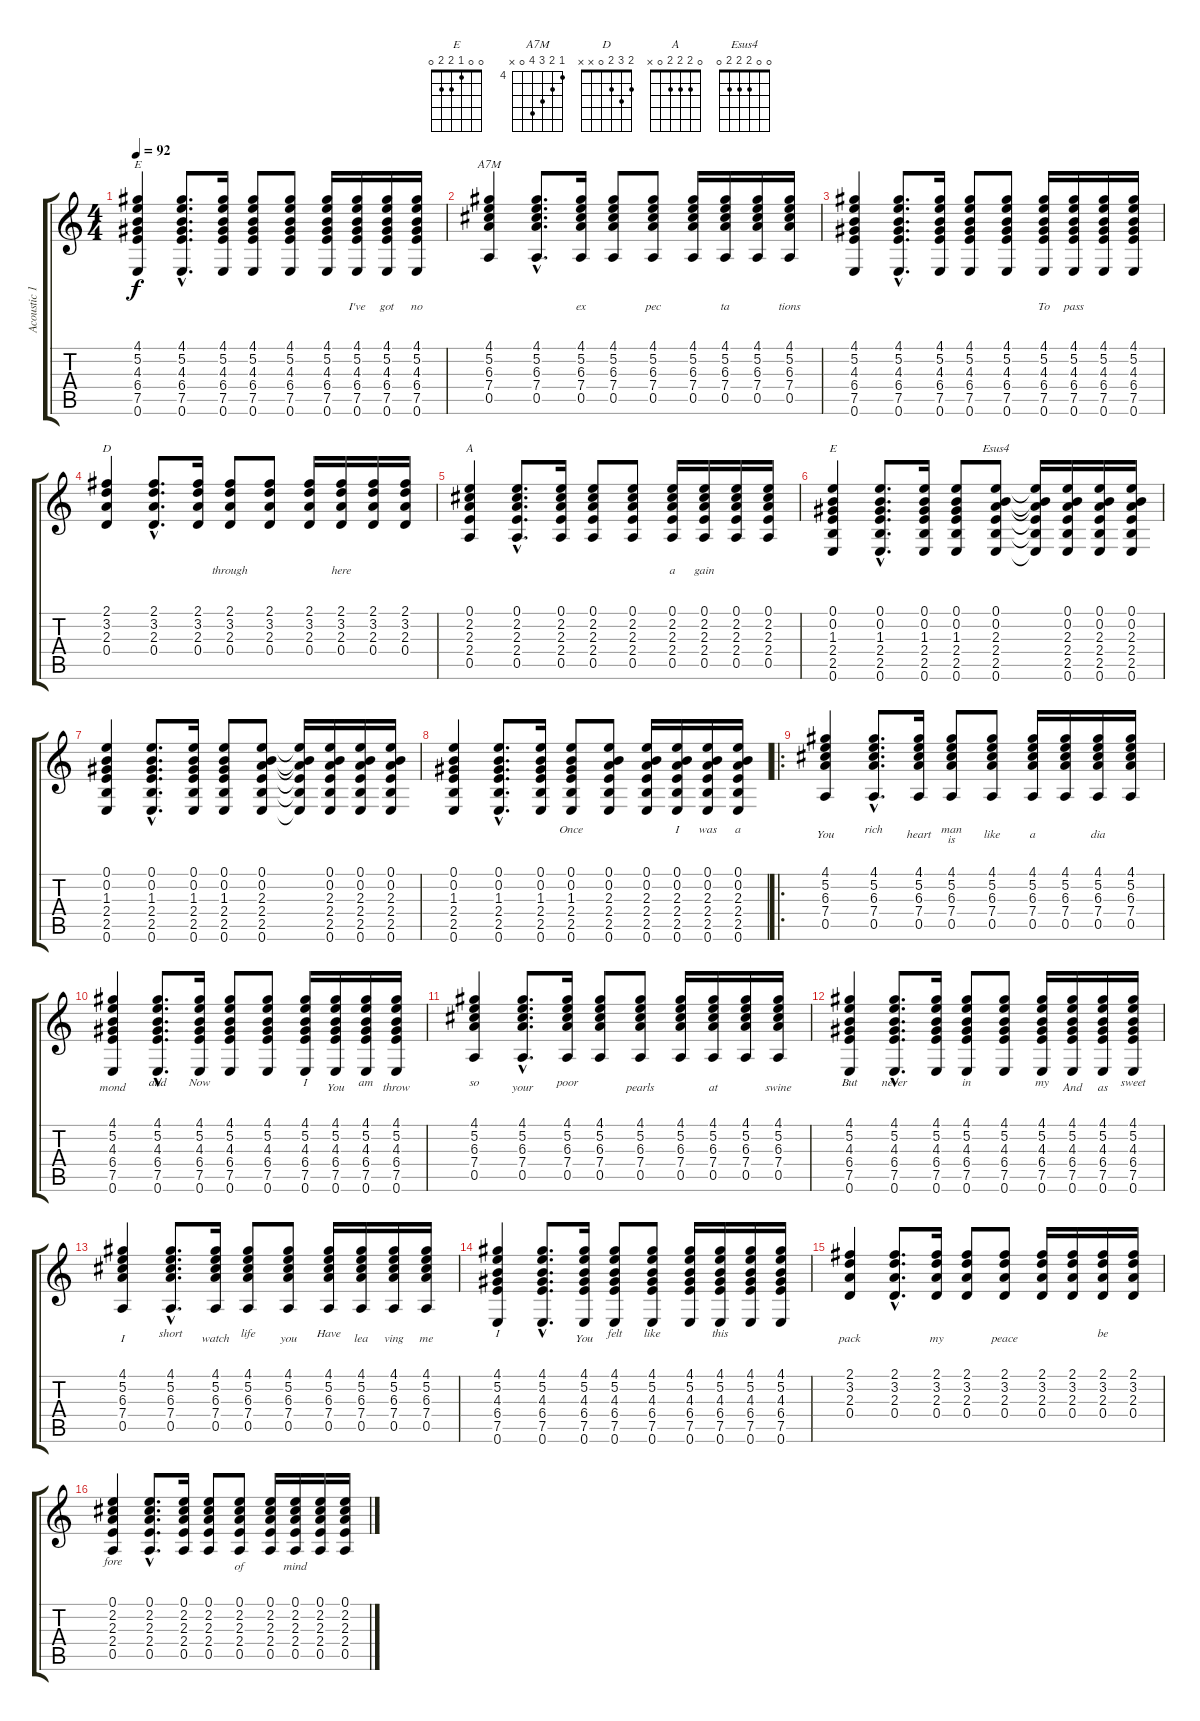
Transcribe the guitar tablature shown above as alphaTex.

\track ("Acoustic 12 string" "Acoustic 1") {instrument acousticguitarsteel}
\staff {score tabs}
\tuning (E4 B3 G3 D3 A2 E2) {hide}
\chord ("E" 4 5 4 6 7 0) {firstfret 4 barre 4}
\chord ("A7M" 4 5 6 7 0 x) {firstfret 4}
\chord ("D" 2 3 2 0 x x)
\chord ("A" 0 2 2 2 0 x)
\chord ("E" 0 0 1 2 2 0)
\chord ("Esus4" 0 0 2 2 2 0)
\ts (4 4)
\tempo 92
\clef g2
\ks c
(4.1 5.2 4.3 6.4 7.5 0.6).4{ch "E" lyrics (0 "") lyrics (1 "") lyrics (2 "") lyrics (3 "") lyrics (4 "") dy f} (4.1{hac} 5.2{hac} 4.3{hac} 6.4{hac} 7.5{hac} 0.6{hac}).8{d lyrics (0 "") lyrics (1 "") lyrics (2 "") lyrics (3 "") lyrics (4 "")} (4.1 5.2 4.3 6.4 7.5 0.6).16{lyrics (0 "") lyrics (1 "") lyrics (2 "") lyrics (3 "") lyrics (4 "")} (4.1 5.2 4.3 6.4 7.5 0.6).8{lyrics (0 "") lyrics (1 "") lyrics (2 "") lyrics (3 "") lyrics (4 "")} (4.1 5.2 4.3 6.4 7.5 0.6).8{lyrics (0 "") lyrics (1 "") lyrics (2 "") lyrics (3 "") lyrics (4 "")} (4.1 5.2 4.3 6.4 7.5 0.6).16{lyrics (0 "") lyrics (1 "") lyrics (2 "") lyrics (3 "") lyrics (4 "")} (4.1 5.2 4.3 6.4 7.5 0.6).16{lyrics (0 "I've") lyrics (1 "") lyrics (2 "") lyrics (3 "") lyrics (4 "")} (4.1 5.2 4.3 6.4 7.5 0.6).16{lyrics (0 "got") lyrics (1 "") lyrics (2 "") lyrics (3 "") lyrics (4 "")} (4.1 5.2 4.3 6.4 7.5 0.6).16{lyrics (0 "no") lyrics (1 "") lyrics (2 "") lyrics (3 "") lyrics (4 "")} |
(4.1 5.2 6.3 7.4 0.5).4{ch "A7M" lyrics (0 "") lyrics (1 "") lyrics (2 "") lyrics (3 "") lyrics (4 "")} (4.1{hac} 5.2{hac} 6.3{hac} 7.4{hac} 0.5{hac}).8{d lyrics (0 "") lyrics (1 "") lyrics (2 "") lyrics (3 "") lyrics (4 "")} (4.1 5.2 6.3 7.4 0.5).16{lyrics (0 "ex") lyrics (1 "") lyrics (2 "") lyrics (3 "") lyrics (4 "")} (4.1 5.2 6.3 7.4 0.5).8{lyrics (0 "") lyrics (1 "") lyrics (2 "") lyrics (3 "") lyrics (4 "")} (4.1 5.2 6.3 7.4 0.5).8{lyrics (0 "pec") lyrics (1 "") lyrics (2 "") lyrics (3 "") lyrics (4 "")} (4.1 5.2 6.3 7.4 0.5).16{lyrics (0 "") lyrics (1 "") lyrics (2 "") lyrics (3 "") lyrics (4 "")} (4.1 5.2 6.3 7.4 0.5).16{lyrics (0 "ta") lyrics (1 "") lyrics (2 "") lyrics (3 "") lyrics (4 "")} (4.1 5.2 6.3 7.4 0.5).16{lyrics (0 "") lyrics (1 "") lyrics (2 "") lyrics (3 "") lyrics (4 "")} (4.1 5.2 6.3 7.4 0.5).16{lyrics (0 "tions") lyrics (1 "") lyrics (2 "") lyrics (3 "") lyrics (4 "")} |
(4.1 5.2 4.3 6.4 7.5 0.6).4{lyrics (0 "") lyrics (1 "") lyrics (2 "") lyrics (3 "") lyrics (4 "")} (4.1{hac} 5.2{hac} 4.3{hac} 6.4{hac} 7.5{hac} 0.6{hac}).8{d lyrics (0 "") lyrics (1 "") lyrics (2 "") lyrics (3 "") lyrics (4 "")} (4.1 5.2 4.3 6.4 7.5 0.6).16{lyrics (0 "") lyrics (1 "") lyrics (2 "") lyrics (3 "") lyrics (4 "")} (4.1 5.2 4.3 6.4 7.5 0.6).8{lyrics (0 "") lyrics (1 "") lyrics (2 "") lyrics (3 "") lyrics (4 "")} (4.1 5.2 4.3 6.4 7.5 0.6).8{lyrics (0 "") lyrics (1 "") lyrics (2 "") lyrics (3 "") lyrics (4 "")} (4.1 5.2 4.3 6.4 7.5 0.6).16{lyrics (0 "To") lyrics (1 "") lyrics (2 "") lyrics (3 "") lyrics (4 "")} (4.1 5.2 4.3 6.4 7.5 0.6).16{lyrics (0 "pass") lyrics (1 "") lyrics (2 "") lyrics (3 "") lyrics (4 "")} (4.1 5.2 4.3 6.4 7.5 0.6).16{lyrics (0 "") lyrics (1 "") lyrics (2 "") lyrics (3 "") lyrics (4 "")} (4.1 5.2 4.3 6.4 7.5 0.6).16{lyrics (0 "") lyrics (1 "") lyrics (2 "") lyrics (3 "") lyrics (4 "")} |
(2.1 3.2 2.3 0.4).4{ch "D" lyrics (0 "") lyrics (1 "") lyrics (2 "") lyrics (3 "") lyrics (4 "")} (2.1{hac} 3.2{hac} 2.3{hac} 0.4{hac}).8{d lyrics (0 "") lyrics (1 "") lyrics (2 "") lyrics (3 "") lyrics (4 "")} (2.1 3.2 2.3 0.4).16{lyrics (0 "") lyrics (1 "") lyrics (2 "") lyrics (3 "") lyrics (4 "")} (2.1 3.2 2.3 0.4).8{lyrics (0 "through") lyrics (1 "") lyrics (2 "") lyrics (3 "") lyrics (4 "")} (2.1 3.2 2.3 0.4).8{lyrics (0 "") lyrics (1 "") lyrics (2 "") lyrics (3 "") lyrics (4 "")} (2.1 3.2 2.3 0.4).16{lyrics (0 "") lyrics (1 "") lyrics (2 "") lyrics (3 "") lyrics (4 "")} (2.1 3.2 2.3 0.4).16{lyrics (0 "here") lyrics (1 "") lyrics (2 "") lyrics (3 "") lyrics (4 "")} (2.1 3.2 2.3 0.4).16{lyrics (0 "") lyrics (1 "") lyrics (2 "") lyrics (3 "") lyrics (4 "")} (2.1 3.2 2.3 0.4).16{lyrics (0 "") lyrics (1 "") lyrics (2 "") lyrics (3 "") lyrics (4 "")} |
(0.1 2.2 2.3 2.4 0.5).4{ch "A" lyrics (0 "") lyrics (1 "") lyrics (2 "") lyrics (3 "") lyrics (4 "")} (0.1{hac} 2.2{hac} 2.3{hac} 2.4{hac} 0.5{hac}).8{d lyrics (0 "") lyrics (1 "") lyrics (2 "") lyrics (3 "") lyrics (4 "")} (0.1 2.2 2.3 2.4 0.5).16{lyrics (0 "") lyrics (1 "") lyrics (2 "") lyrics (3 "") lyrics (4 "")} (0.1 2.2 2.3 2.4 0.5).8{lyrics (0 "") lyrics (1 "") lyrics (2 "") lyrics (3 "") lyrics (4 "")} (0.1 2.2 2.3 2.4 0.5).8{lyrics (0 "") lyrics (1 "") lyrics (2 "") lyrics (3 "") lyrics (4 "")} (0.1 2.2 2.3 2.4 0.5).16{lyrics (0 "a") lyrics (1 "") lyrics (2 "") lyrics (3 "") lyrics (4 "")} (0.1 2.2 2.3 2.4 0.5).16{lyrics (0 "gain") lyrics (1 "") lyrics (2 "") lyrics (3 "") lyrics (4 "")} (0.1 2.2 2.3 2.4 0.5).16{lyrics (0 "") lyrics (1 "") lyrics (2 "") lyrics (3 "") lyrics (4 "")} (0.1 2.2 2.3 2.4 0.5).16{lyrics (0 "") lyrics (1 "") lyrics (2 "") lyrics (3 "") lyrics (4 "")} |
(0.1 0.2 1.3 2.4 2.5 0.6).4{ch "E" lyrics (0 "") lyrics (1 "") lyrics (2 "") lyrics (3 "") lyrics (4 "")} (0.1{hac} 0.2{hac} 1.3{hac} 2.4{hac} 2.5{hac} 0.6{hac}).8{d lyrics (0 "") lyrics (1 "") lyrics (2 "") lyrics (3 "") lyrics (4 "")} (0.1 0.2 1.3 2.4 2.5 0.6).16{lyrics (0 "") lyrics (1 "") lyrics (2 "") lyrics (3 "") lyrics (4 "")} (0.1 0.2 1.3 2.4 2.5 0.6).8{lyrics (0 "") lyrics (1 "") lyrics (2 "") lyrics (3 "") lyrics (4 "")} (0.1 0.2 2.3 2.4 2.5 0.6).8{ch "Esus4" lyrics (0 "") lyrics (1 "") lyrics (2 "") lyrics (3 "") lyrics (4 "")} (0.1{t} 0.2{t} 2.3{t} 2.4{t} 2.5{t} 0.6{t}).16{lyrics (0 "") lyrics (1 "") lyrics (2 "") lyrics (3 "") lyrics (4 "")} (0.1 0.2 2.3 2.4 2.5 0.6).16{lyrics (0 "") lyrics (1 "") lyrics (2 "") lyrics (3 "") lyrics (4 "")} (0.1 0.2 2.3 2.4 2.5 0.6).16{lyrics (0 "") lyrics (1 "") lyrics (2 "") lyrics (3 "") lyrics (4 "")} (0.1 0.2 2.3 2.4 2.5 0.6).16{lyrics (0 "") lyrics (1 "") lyrics (2 "") lyrics (3 "") lyrics (4 "")} |
(0.1 0.2 1.3 2.4 2.5 0.6).4{lyrics (0 "") lyrics (1 "") lyrics (2 "") lyrics (3 "") lyrics (4 "")} (0.1{hac} 0.2{hac} 1.3{hac} 2.4{hac} 2.5{hac} 0.6{hac}).8{d lyrics (0 "") lyrics (1 "") lyrics (2 "") lyrics (3 "") lyrics (4 "")} (0.1 0.2 1.3 2.4 2.5 0.6).16{lyrics (0 "") lyrics (1 "") lyrics (2 "") lyrics (3 "") lyrics (4 "")} (0.1 0.2 1.3 2.4 2.5 0.6).8{lyrics (0 "") lyrics (1 "") lyrics (2 "") lyrics (3 "") lyrics (4 "")} (0.1 0.2 2.3 2.4 2.5 0.6).8{lyrics (0 "") lyrics (1 "") lyrics (2 "") lyrics (3 "") lyrics (4 "")} (0.1{t} 0.2{t} 2.3{t} 2.4{t} 2.5{t} 0.6{t}).16{lyrics (0 "") lyrics (1 "") lyrics (2 "") lyrics (3 "") lyrics (4 "")} (0.1 0.2 2.3 2.4 2.5 0.6).16{lyrics (0 "") lyrics (1 "") lyrics (2 "") lyrics (3 "") lyrics (4 "")} (0.1 0.2 2.3 2.4 2.5 0.6).16{lyrics (0 "") lyrics (1 "") lyrics (2 "") lyrics (3 "") lyrics (4 "")} (0.1 0.2 2.3 2.4 2.5 0.6).16{lyrics (0 "") lyrics (1 "") lyrics (2 "") lyrics (3 "") lyrics (4 "")} |
(0.1 0.2 1.3 2.4 2.5 0.6).4{lyrics (0 "") lyrics (1 "") lyrics (2 "") lyrics (3 "") lyrics (4 "")} (0.1{hac} 0.2{hac} 1.3{hac} 2.4{hac} 2.5{hac} 0.6{hac}).8{d lyrics (0 "") lyrics (1 "") lyrics (2 "") lyrics (3 "") lyrics (4 "")} (0.1 0.2 1.3 2.4 2.5 0.6).16{lyrics (0 "") lyrics (1 "") lyrics (2 "") lyrics (3 "") lyrics (4 "")} (0.1 0.2 1.3 2.4 2.5 0.6).8{lyrics (0 "Once") lyrics (1 "") lyrics (2 "") lyrics (3 "") lyrics (4 "")} (0.1 0.2 2.3 2.4 2.5 0.6).8{lyrics (0 "") lyrics (1 "") lyrics (2 "") lyrics (3 "") lyrics (4 "")} (0.1 0.2 2.3 2.4 2.5 0.6).16{lyrics (0 "") lyrics (1 "") lyrics (2 "") lyrics (3 "") lyrics (4 "")} (0.1 0.2 2.3 2.4 2.5 0.6).16{lyrics (0 "I") lyrics (1 "") lyrics (2 "") lyrics (3 "") lyrics (4 "")} (0.1 0.2 2.3 2.4 2.5 0.6).16{lyrics (0 "was") lyrics (1 "") lyrics (2 "") lyrics (3 "") lyrics (4 "")} (0.1 0.2 2.3 2.4 2.5 0.6).16{lyrics (0 "a") lyrics (1 "") lyrics (2 "") lyrics (3 "") lyrics (4 "")} |
\ro
(4.1 5.2 6.3 7.4 0.5).4{lyrics (0 "") lyrics (1 "You") lyrics (2 "") lyrics (3 "") lyrics (4 "")} (4.1{hac} 5.2{hac} 6.3{hac} 7.4{hac} 0.5{hac}).8{d lyrics (0 "rich") lyrics (1 "") lyrics (2 "") lyrics (3 "") lyrics (4 "")} (4.1 5.2 6.3 7.4 0.5).16{lyrics (0 "") lyrics (1 "heart") lyrics (2 "") lyrics (3 "") lyrics (4 "")} (4.1 5.2 6.3 7.4 0.5).8{lyrics (0 "man") lyrics (1 "is") lyrics (2 "") lyrics (3 "") lyrics (4 "")} (4.1 5.2 6.3 7.4 0.5).8{lyrics (0 "") lyrics (1 "like") lyrics (2 "") lyrics (3 "") lyrics (4 "")} (4.1 5.2 6.3 7.4 0.5).16{lyrics (0 "") lyrics (1 "a") lyrics (2 "") lyrics (3 "") lyrics (4 "")} (4.1 5.2 6.3 7.4 0.5).16{lyrics (0 "") lyrics (1 "") lyrics (2 "") lyrics (3 "") lyrics (4 "")} (4.1 5.2 6.3 7.4 0.5).16{lyrics (0 "") lyrics (1 "dia") lyrics (2 "") lyrics (3 "") lyrics (4 "")} (4.1 5.2 6.3 7.4 0.5).16{lyrics (0 "") lyrics (1 "") lyrics (2 "") lyrics (3 "") lyrics (4 "")} |
(4.1 5.2 4.3 6.4 7.5 0.6).4{lyrics (0 "") lyrics (1 "mond") lyrics (2 "") lyrics (3 "") lyrics (4 "")} (4.1{hac} 5.2{hac} 4.3{hac} 6.4{hac} 7.5{hac} 0.6{hac}).8{d lyrics (0 "and") lyrics (1 "") lyrics (2 "") lyrics (3 "") lyrics (4 "")} (4.1 5.2 4.3 6.4 7.5 0.6).16{lyrics (0 "Now") lyrics (1 "") lyrics (2 "") lyrics (3 "") lyrics (4 "")} (4.1 5.2 4.3 6.4 7.5 0.6).8{lyrics (0 "") lyrics (1 "") lyrics (2 "") lyrics (3 "") lyrics (4 "")} (4.1 5.2 4.3 6.4 7.5 0.6).8{lyrics (0 "") lyrics (1 "") lyrics (2 "") lyrics (3 "") lyrics (4 "")} (4.1 5.2 4.3 6.4 7.5 0.6).16{lyrics (0 "I") lyrics (1 "") lyrics (2 "") lyrics (3 "") lyrics (4 "")} (4.1 5.2 4.3 6.4 7.5 0.6).16{lyrics (0 "") lyrics (1 "You") lyrics (2 "") lyrics (3 "") lyrics (4 "")} (4.1 5.2 4.3 6.4 7.5 0.6).16{lyrics (0 "am") lyrics (1 "") lyrics (2 "") lyrics (3 "") lyrics (4 "")} (4.1 5.2 4.3 6.4 7.5 0.6).16{lyrics (0 "") lyrics (1 "throw") lyrics (2 "") lyrics (3 "") lyrics (4 "")} |
(4.1 5.2 6.3 7.4 0.5).4{lyrics (0 "so") lyrics (1 "") lyrics (2 "") lyrics (3 "") lyrics (4 "")} (4.1{hac} 5.2{hac} 6.3{hac} 7.4{hac} 0.5{hac}).8{d lyrics (0 "") lyrics (1 "your") lyrics (2 "") lyrics (3 "") lyrics (4 "")} (4.1 5.2 6.3 7.4 0.5).16{lyrics (0 "poor") lyrics (1 "") lyrics (2 "") lyrics (3 "") lyrics (4 "")} (4.1 5.2 6.3 7.4 0.5).8{lyrics (0 "") lyrics (1 "") lyrics (2 "") lyrics (3 "") lyrics (4 "")} (4.1 5.2 6.3 7.4 0.5).8{lyrics (0 "") lyrics (1 "pearls") lyrics (2 "") lyrics (3 "") lyrics (4 "")} (4.1 5.2 6.3 7.4 0.5).16{lyrics (0 "") lyrics (1 "") lyrics (2 "") lyrics (3 "") lyrics (4 "")} (4.1 5.2 6.3 7.4 0.5).16{lyrics (0 "") lyrics (1 "at") lyrics (2 "") lyrics (3 "") lyrics (4 "")} (4.1 5.2 6.3 7.4 0.5).16{lyrics (0 "") lyrics (1 "") lyrics (2 "") lyrics (3 "") lyrics (4 "")} (4.1 5.2 6.3 7.4 0.5).16{lyrics (0 "") lyrics (1 "swine") lyrics (2 "") lyrics (3 "") lyrics (4 "")} |
(4.1 5.2 4.3 6.4 7.5 0.6).4{lyrics (0 "But") lyrics (1 "") lyrics (2 "") lyrics (3 "") lyrics (4 "")} (4.1{hac} 5.2{hac} 4.3{hac} 6.4{hac} 7.5{hac} 0.6{hac}).8{d lyrics (0 "never") lyrics (1 "") lyrics (2 "") lyrics (3 "") lyrics (4 "")} (4.1 5.2 4.3 6.4 7.5 0.6).16{lyrics (0 "") lyrics (1 "") lyrics (2 "") lyrics (3 "") lyrics (4 "")} (4.1 5.2 4.3 6.4 7.5 0.6).8{lyrics (0 "in") lyrics (1 "") lyrics (2 "") lyrics (3 "") lyrics (4 "")} (4.1 5.2 4.3 6.4 7.5 0.6).8{lyrics (0 "") lyrics (1 "") lyrics (2 "") lyrics (3 "") lyrics (4 "")} (4.1 5.2 4.3 6.4 7.5 0.6).16{lyrics (0 "my") lyrics (1 "") lyrics (2 "") lyrics (3 "") lyrics (4 "")} (4.1 5.2 4.3 6.4 7.5 0.6).16{lyrics (0 "") lyrics (1 "And") lyrics (2 "") lyrics (3 "") lyrics (4 "")} (4.1 5.2 4.3 6.4 7.5 0.6).16{lyrics (0 "") lyrics (1 "as") lyrics (2 "") lyrics (3 "") lyrics (4 "")} (4.1 5.2 4.3 6.4 7.5 0.6).16{lyrics (0 "sweet") lyrics (1 "") lyrics (2 "") lyrics (3 "") lyrics (4 "")} |
(4.1 5.2 6.3 7.4 0.5).4{lyrics (0 "") lyrics (1 "I") lyrics (2 "") lyrics (3 "") lyrics (4 "")} (4.1{hac} 5.2{hac} 6.3{hac} 7.4{hac} 0.5{hac}).8{d lyrics (0 "short") lyrics (1 "") lyrics (2 "") lyrics (3 "") lyrics (4 "")} (4.1 5.2 6.3 7.4 0.5).16{lyrics (0 "") lyrics (1 "watch") lyrics (2 "") lyrics (3 "") lyrics (4 "")} (4.1 5.2 6.3 7.4 0.5).8{lyrics (0 "life") lyrics (1 "") lyrics (2 "") lyrics (3 "") lyrics (4 "")} (4.1 5.2 6.3 7.4 0.5).8{lyrics (0 "") lyrics (1 "you") lyrics (2 "") lyrics (3 "") lyrics (4 "")} (4.1 5.2 6.3 7.4 0.5).16{lyrics (0 "Have") lyrics (1 "") lyrics (2 "") lyrics (3 "") lyrics (4 "")} (4.1 5.2 6.3 7.4 0.5).16{lyrics (0 "") lyrics (1 "lea") lyrics (2 "") lyrics (3 "") lyrics (4 "")} (4.1 5.2 6.3 7.4 0.5).16{lyrics (0 "") lyrics (1 "ving") lyrics (2 "") lyrics (3 "") lyrics (4 "")} (4.1 5.2 6.3 7.4 0.5).16{lyrics (0 "") lyrics (1 "me") lyrics (2 "") lyrics (3 "") lyrics (4 "")} |
(4.1 5.2 4.3 6.4 7.5 0.6).4{lyrics (0 "I") lyrics (1 "") lyrics (2 "") lyrics (3 "") lyrics (4 "")} (4.1{hac} 5.2{hac} 4.3{hac} 6.4{hac} 7.5{hac} 0.6{hac}).8{d lyrics (0 "") lyrics (1 "") lyrics (2 "") lyrics (3 "") lyrics (4 "")} (4.1 5.2 4.3 6.4 7.5 0.6).16{lyrics (0 "") lyrics (1 "You") lyrics (2 "") lyrics (3 "") lyrics (4 "")} (4.1 5.2 4.3 6.4 7.5 0.6).8{lyrics (0 "felt") lyrics (1 "") lyrics (2 "") lyrics (3 "") lyrics (4 "")} (4.1 5.2 4.3 6.4 7.5 0.6).8{lyrics (0 "like") lyrics (1 "") lyrics (2 "") lyrics (3 "") lyrics (4 "")} (4.1 5.2 4.3 6.4 7.5 0.6).16{lyrics (0 "") lyrics (1 "") lyrics (2 "") lyrics (3 "") lyrics (4 "")} (4.1 5.2 4.3 6.4 7.5 0.6).16{lyrics (0 "this") lyrics (1 "") lyrics (2 "") lyrics (3 "") lyrics (4 "")} (4.1 5.2 4.3 6.4 7.5 0.6).16{lyrics (0 "") lyrics (1 "") lyrics (2 "") lyrics (3 "") lyrics (4 "")} (4.1 5.2 4.3 6.4 7.5 0.6).16{lyrics (0 "") lyrics (1 "") lyrics (2 "") lyrics (3 "") lyrics (4 "")} |
(2.1 3.2 2.3 0.4).4{lyrics (0 "") lyrics (1 "pack") lyrics (2 "") lyrics (3 "") lyrics (4 "")} (2.1{hac} 3.2{hac} 2.3{hac} 0.4{hac}).8{d lyrics (0 "") lyrics (1 "") lyrics (2 "") lyrics (3 "") lyrics (4 "")} (2.1 3.2 2.3 0.4).16{lyrics (0 "") lyrics (1 "my") lyrics (2 "") lyrics (3 "") lyrics (4 "")} (2.1 3.2 2.3 0.4).8{lyrics (0 "") lyrics (1 "") lyrics (2 "") lyrics (3 "") lyrics (4 "")} (2.1 3.2 2.3 0.4).8{lyrics (0 "") lyrics (1 "peace") lyrics (2 "") lyrics (3 "") lyrics (4 "")} (2.1 3.2 2.3 0.4).16{lyrics (0 "") lyrics (1 "") lyrics (2 "") lyrics (3 "") lyrics (4 "")} (2.1 3.2 2.3 0.4).16{lyrics (0 "") lyrics (1 "") lyrics (2 "") lyrics (3 "") lyrics (4 "")} (2.1 3.2 2.3 0.4).16{lyrics (0 "be") lyrics (1 "") lyrics (2 "") lyrics (3 "") lyrics (4 "")} (2.1 3.2 2.3 0.4).16{lyrics (0 "") lyrics (1 "") lyrics (2 "") lyrics (3 "") lyrics (4 "")} |
(0.1 2.2 2.3 2.4 0.5).4{lyrics (0 "fore") lyrics (1 "") lyrics (2 "") lyrics (3 "") lyrics (4 "")} (0.1{hac} 2.2{hac} 2.3{hac} 2.4{hac} 0.5{hac}).8{d lyrics (0 "") lyrics (1 "") lyrics (2 "") lyrics (3 "") lyrics (4 "")} (0.1 2.2 2.3 2.4 0.5).16{lyrics (0 "") lyrics (1 "") lyrics (2 "") lyrics (3 "") lyrics (4 "")} (0.1 2.2 2.3 2.4 0.5).8{lyrics (0 "") lyrics (1 "") lyrics (2 "") lyrics (3 "") lyrics (4 "")} (0.1 2.2 2.3 2.4 0.5).8{lyrics (0 "") lyrics (1 "of") lyrics (2 "") lyrics (3 "") lyrics (4 "")} (0.1 2.2 2.3 2.4 0.5).16{lyrics (0 "") lyrics (1 "") lyrics (2 "") lyrics (3 "") lyrics (4 "")} (0.1 2.2 2.3 2.4 0.5).16{lyrics (0 "") lyrics (1 "mind") lyrics (2 "") lyrics (3 "") lyrics (4 "")} (0.1 2.2 2.3 2.4 0.5).16{lyrics (0 "") lyrics (1 "") lyrics (2 "") lyrics (3 "") lyrics (4 "")} (0.1 2.2 2.3 2.4 0.5).16{lyrics (0 "") lyrics (1 "") lyrics (2 "") lyrics (3 "") lyrics (4 "")}
